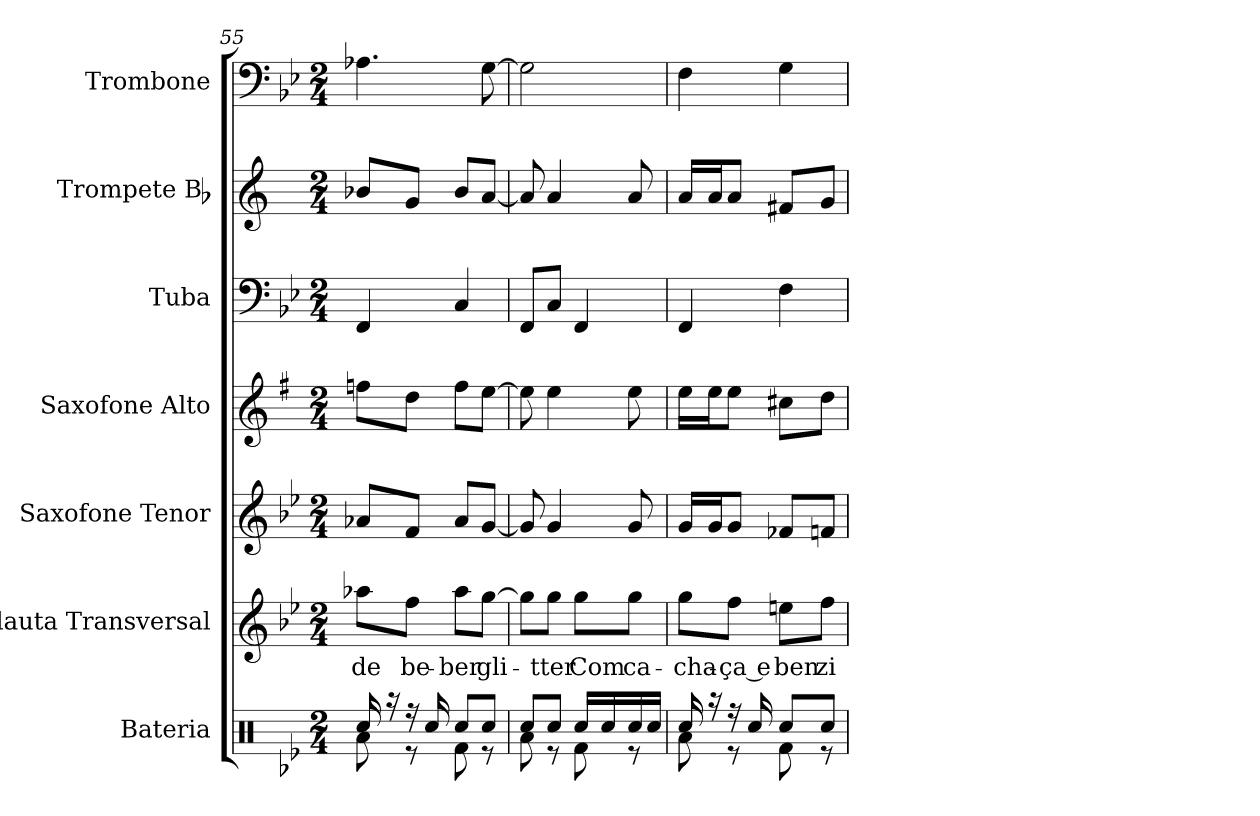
**kern	**kern	**text	**kern	**kern	**kern	**kern	**kern
*part7	*part6	*part6	*part5	*part4	*part3	*part2	*part1
*staff7	*staff6	*staff6	*staff5	*staff4	*staff3	*staff2	*staff1
*I"Bateria	*I"Flauta Transversal	*	*I"Saxofone Tenor	*I"Saxofone Alto	*I"Tuba	*I"Trompete Bb	*I"Trombone
*	*I'Fl	*	*	*	*I'Tba	*I'Tpt	*I'Trb
*clefX	*clefG2	*	*clefG2	*clefG2	*clefF4	*clefG2	*clefF4
*	*	*	*ITrd8c14	*ITrd5c9	*	*ITrd1c2	*
*k[b-e-]	*k[b-e-]	*	*k[b-e-]	*k[b-e-]	*k[b-e-]	*k[b-e-]	*k[b-e-]
*M2/4	*M2/4	*	*M2/4	*M2/4	*M2/4	*M2/4	*M2/4
=55	=55	=55	=55	=55	=55	=55	=55
*^	*	*	*	*	*	*	*
!	!	!	!LO:LY:b	!	!	!	!	!
16Rcc/	8Ra\	8aa-X\L	-de	8A-X/L	8a-X\L	4FF/	8a-X/L	4.A-X\
16r	.	.	.	.	.	.	.	.
!	!	!	!LO:LY:b	!	!	!	!	!
16r	8r	8ff\J	be-	8F/J	8f\J	.	8f/J	.
16Rcc/	.	.	.	.	.	.	.	.
!	!	!	!LO:LY:b	!	!	!	!	!
8Rcc/L	8Rf\	8aa-\L	-ber	8A-/L	8a-\L	4C/	8a-/L	.
!	!	!	!LO:LY:b	!	!	!	!	!
8Rcc/J	8r	[8gg\J	gli-	[8G/J	[8g\J	.	[8g/J	[8G\
=56	=56	=56	=56	=56	=56	=56	=56	=56
8Rcc/L	8Ra\	8gg\L]	.	8G/]	8g\]	8FF/L	8g/]	2G\]
!	!	!	!LO:LY:b	!	!	!	!	!
8Rcc/J	8r	8gg\J	-tter	4G/	4g\	8C/J	4g/	.
!	!	!	!LO:LY:b	!	!	!	!	!
16Rcc/LL	8Rf\	8gg\L	Com	.	.	4FF/	.	.
16Rcc/	.	.	.	.	.	.	.	.
!	!	!	!LO:LY:b	!	!	!	!	!
16Rcc/	8r	8gg\J	ca-	8G/	8g\	.	8g/	.
16Rcc/JJ	.	.	.	.	.	.	.	.
=57	=57	=57	=57	=57	=57	=57	=57	=57
!	!	!	!LO:LY:b	!	!	!	!	!
16Rcc/	8Ra\	8gg\L	-cha-	16G/LL	16g\LL	4FF/	16g/LL	4F\
16r	.	.	.	16G/J	16g\J	.	16g/J	.
!	!	!	!LO:LY:b	!	!	!	!	!
16r	8r	8ff\J	-ça e	8G/J	8g\J	.	8g/J	.
16Rcc/	.	.	.	.	.	.	.	.
!	!	!	!LO:LY:b	!	!	!	!	!
8Rcc/L	8Rf\	8een\L	ben	8F-X/L	8en\L	4F\	8en/L	4G\
!	!	!	!LO:LY:b	!	!	!	!	!
8Rcc/J	8r	8ff\J	zi	8Fn/J	8f\J	.	8f/J	.
*v	*v	*	*	*	*	*	*	*
=	=	=	=	=	=	=	=
*-	*-	*-	*-	*-	*-	*-	*-
